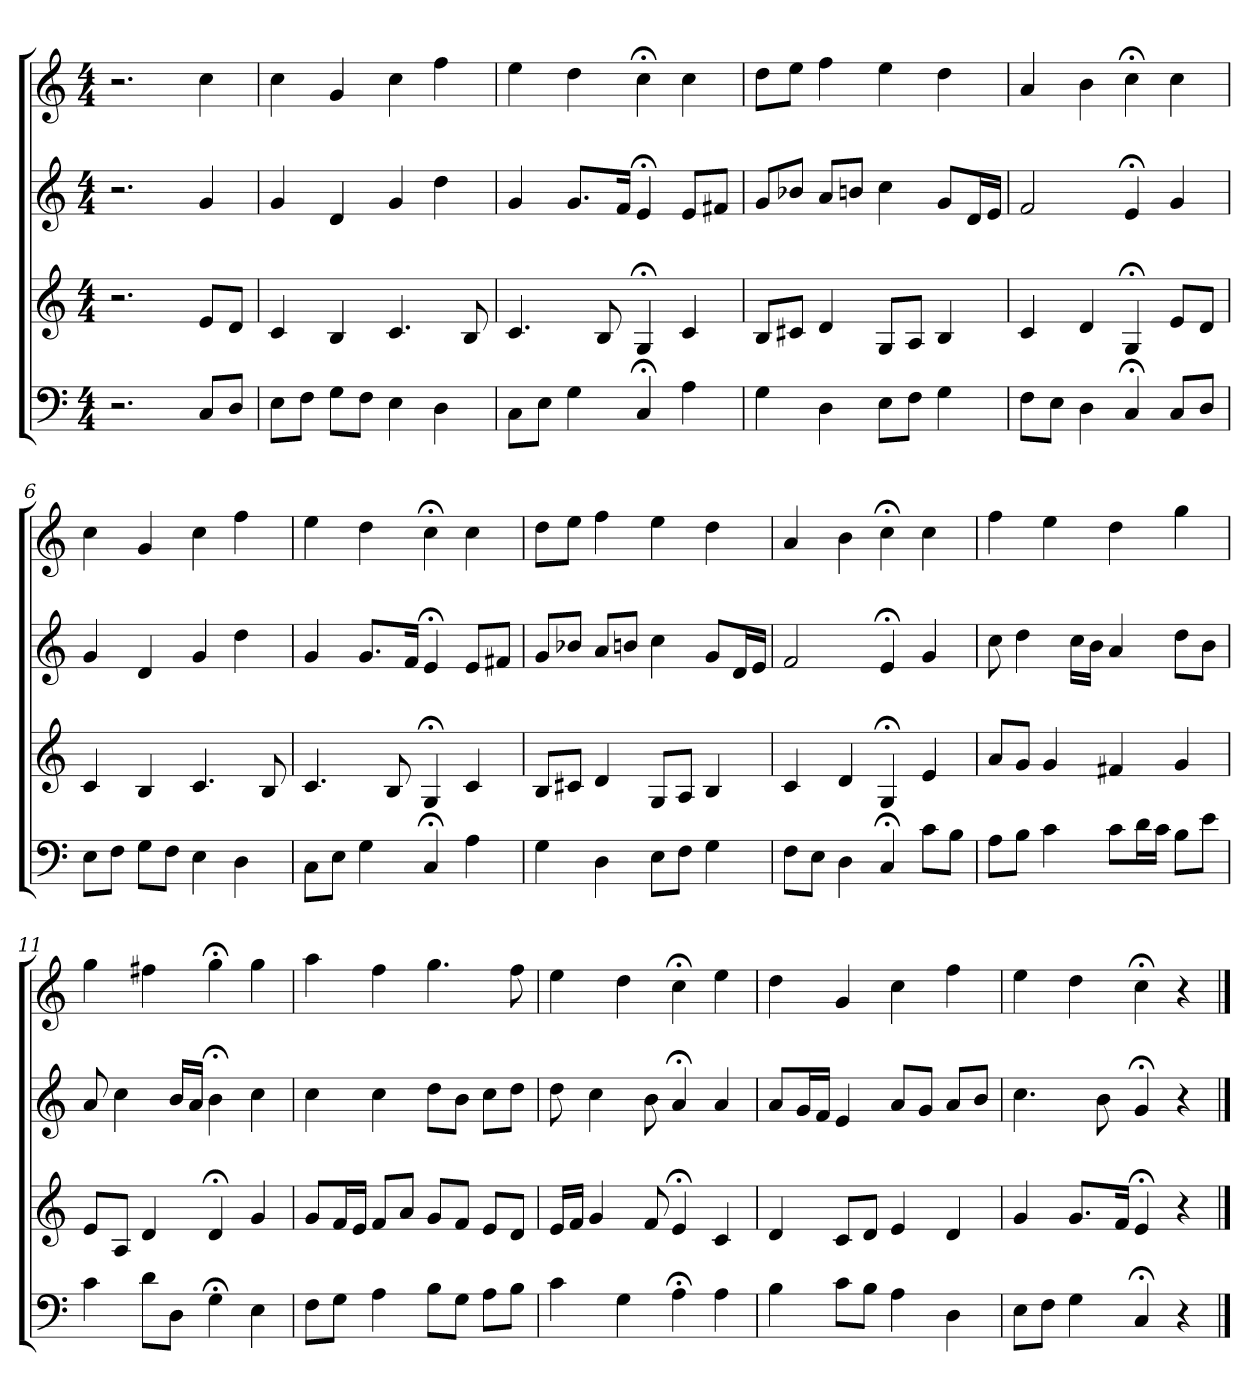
**kern	**kern	**kern	**kern
*part4	*part3	*part2	*part1
*staff4	*staff3	*staff2	*staff1
*clefF4	*clefG2	*clefG2	*clefG2
*k[]	*k[]	*k[]	*k[]
*C:	*C:	*C:	*C:
*M4/4	*M4/4	*M4/4	*M4/4
=1	=1	=1	=1
2.r	2.r	2.r	2.r
8C/L	8e/L	4g	4cc
8D/J	8d/J	.	.
=2	=2	=2	=2
8E\L	4c	4g	4cc
8F\J	.	.	.
8G\L	4B	4d	4g
8F\J	.	.	.
4E	4.c	4g	4cc
4D	.	4dd	4ff
.	8B	.	.
=3	=3	=3	=3
8C\L	4.c	4g	4ee
8E\J	.	.	.
4G	.	8.g/L	4dd
.	8B	.	.
.	.	16f/Jk	.
4C;<	4G;<	4e;<	4cc;<
4A	4c	8e/L	4cc
.	.	8f#X/J	.
=4	=4	=4	=4
4G	8B/L	8g/L	8dd\L
.	8c#X/J	8b-X/J	8ee\J
4D	4d	8a/L	4ff
.	.	8bn/J	.
8E\L	8G/L	4cc	4ee
8F\J	8A/J	.	.
4G	4B	8g/L	4dd
.	.	16d/L	.
.	.	16e/JJ	.
=5	=5	=5	=5
8F\L	4c	2f	4a
8E\J	.	.	.
4D	4d	.	4b
4C;<	4G;<	4e;<	4cc;<
8C/L	8e/L	4g	4cc
8D/J	8d/J	.	.
=6	=6	=6	=6
8E\L	4c	4g	4cc
8F\J	.	.	.
8G\L	4B	4d	4g
8F\J	.	.	.
4E	4.c	4g	4cc
4D	.	4dd	4ff
.	8B	.	.
=7	=7	=7	=7
8C\L	4.c	4g	4ee
8E\J	.	.	.
4G	.	8.g/L	4dd
.	8B	.	.
.	.	16f/Jk	.
4C;<	4G;<	4e;<	4cc;<
4A	4c	8e/L	4cc
.	.	8f#X/J	.
=8	=8	=8	=8
4G	8B/L	8g/L	8dd\L
.	8c#X/J	8b-X/J	8ee\J
4D	4d	8a/L	4ff
.	.	8bn/J	.
8E\L	8G/L	4cc	4ee
8F\J	8A/J	.	.
4G	4B	8g/L	4dd
.	.	16d/L	.
.	.	16e/JJ	.
=9	=9	=9	=9
8F\L	4c	2f	4a
8E\J	.	.	.
4D	4d	.	4b
4C;<	4G;<	4e;<	4cc;<
8c\L	4e	4g	4cc
8B\J	.	.	.
=10	=10	=10	=10
8A\L	8a/L	8cc	4ff
8B\J	8g/J	4dd	.
4c	4g	.	4ee
.	.	16cc\LL	.
.	.	16b\JJ	.
8c\L	4f#X	4a	4dd
16d\L	.	.	.
16c\JJ	.	.	.
8B\L	4g	8dd\L	4gg
8e\J	.	8b\J	.
=11	=11	=11	=11
4c	8e/L	8a	4gg
.	8A/J	4cc	.
8d\L	4d	.	4ff#X
8D\J	.	16b/LL	.
.	.	16a/JJ	.
4G;<	4d;<	4b;<	4gg;<
4E	4g	4cc	4gg
=12	=12	=12	=12
8F\L	8g/L	4cc	4aa
8G\J	16f/L	.	.
.	16e/JJ	.	.
4A	8f/L	4cc	4ff
.	8a/J	.	.
8B\L	8g/L	8dd\L	4.gg
8G\J	8f/J	8b\J	.
8A\L	8e/L	8cc\L	.
8B\J	8d/J	8dd\J	8ff
=13	=13	=13	=13
4c	16e/LL	8dd	4ee
.	16f/JJ	.	.
.	4g	4cc	.
4G	.	.	4dd
.	8f	8b	.
4A;<	4e;<	4a;<	4cc;<
4A	4c	4a	4ee
=14	=14	=14	=14
4B	4d	8a/L	4dd
.	.	16g/L	.
.	.	16f/JJ	.
8c\L	8c/L	4e	4g
8B\J	8d/J	.	.
4A	4e	8a/L	4cc
.	.	8g/J	.
4D	4d	8a/L	4ff
.	.	8b/J	.
=15	=15	=15	=15
8E\L	4g	4.cc	4ee
8F\J	.	.	.
4G	8.g/L	.	4dd
.	.	8b	.
.	16f/Jk	.	.
4C;<	4e;<	4g;<	4cc;<
4r	4r	4r	4r
==	==	==	==
*-	*-	*-	*-
